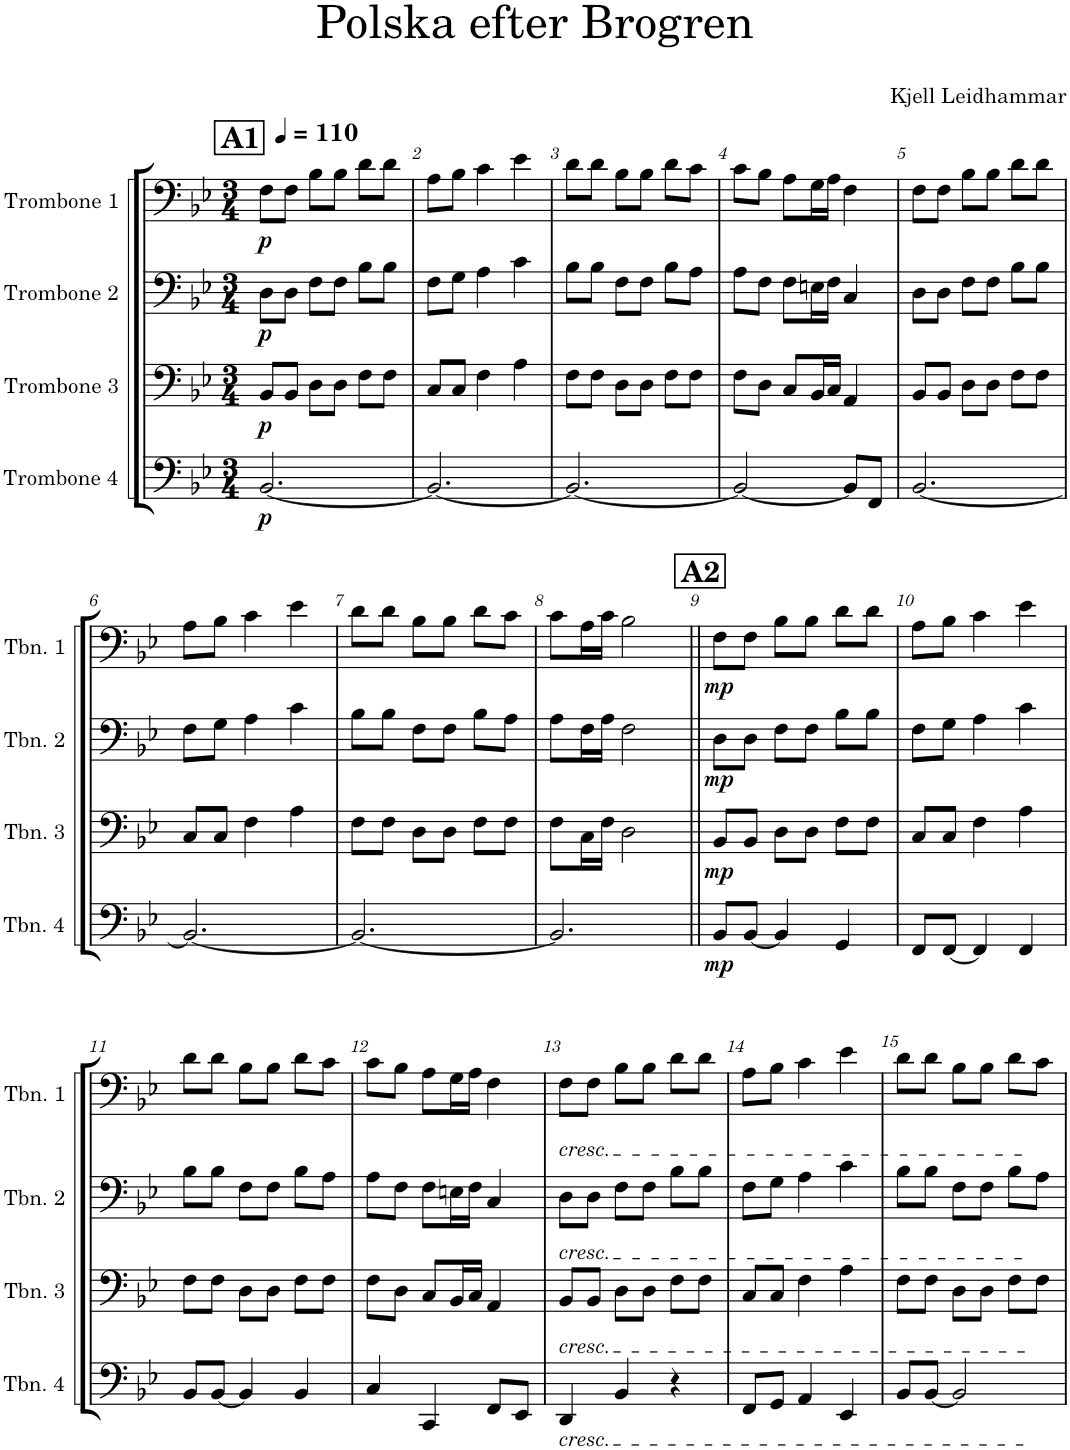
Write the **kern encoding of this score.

**kern	**dynam	**kern	**dynam	**kern	**dynam	**kern	**dynam
*part4	*part4	*part3	*part3	*part2	*part2	*part1	*part1
*staff4	*staff4	*staff3	*staff3	*staff2	*staff2	*staff1	*staff1
*I"Trombone 4	*	*I"Trombone 3	*	*I"Trombone 2	*	*I"Trombone 1	*
*I'Tbn. 4	*	*I'Tbn. 3	*	*I'Tbn. 2	*	*I'Tbn. 1	*
*clefF4	*	*clefF4	*	*clefF4	*	*clefF4	*
*k[b-e-]	*	*k[b-e-]	*	*k[b-e-]	*	*k[b-e-]	*
*M3/4	*	*M3/4	*	*M3/4	*	*M3/4	*
*MM110	*	*MM110	*	*MM110	*	*MM110	*
!!LO:REH:place=s1:a:B:cj:fs=14:t=A1
=1	=1	=1	=1	=1	=1	=1	=1
!	!LO:DY:b	!	!LO:DY:b	!	!LO:DY:b	!	!LO:DY:b
[2.BB-/	p	8BB-/L	p	8D\L	p	8F\L	p
.	.	8BB-/J	.	8D\J	.	8F\J	.
.	.	8D\L	.	8F\L	.	8B-\L	.
.	.	8D\J	.	8F\J	.	8B-\J	.
.	.	8F\L	.	8B-\L	.	8d\L	.
.	.	8F\J	.	8B-\J	.	8d\J	.
=2	=2	=2	=2	=2	=2	=2	=2
2.BB-/_	.	8C/L	.	8F\L	.	8A\L	.
.	.	8C/J	.	8G\J	.	8B-\J	.
.	.	4F\	.	4A\	.	4c\	.
.	.	4A\	.	4c\	.	4e-\	.
=3	=3	=3	=3	=3	=3	=3	=3
2.BB-/_	.	8F\L	.	8B-\L	.	8d\L	.
.	.	8F\J	.	8B-\J	.	8d\J	.
.	.	8D\L	.	8F\L	.	8B-\L	.
.	.	8D\J	.	8F\J	.	8B-\J	.
.	.	8F\L	.	8B-\L	.	8d\L	.
.	.	8F\J	.	8A\J	.	8c\J	.
=4	=4	=4	=4	=4	=4	=4	=4
2BB-/_	.	8F\L	.	8A\L	.	8c\L	.
.	.	8D\J	.	8F\J	.	8B-\J	.
.	.	8C/L	.	8F\L	.	8A\L	.
.	.	16BB-/L	.	16En\L	.	16G\L	.
.	.	16C/JJ	.	16F\JJ	.	16A\JJ	.
8BB-/L]	.	4AA/	.	4C/	.	4F\	.
8FF/J	.	.	.	.	.	.	.
=5	=5	=5	=5	=5	=5	=5	=5
[2.BB-/	.	8BB-/L	.	8D\L	.	8F\L	.
.	.	8BB-/J	.	8D\J	.	8F\J	.
.	.	8D\L	.	8F\L	.	8B-\L	.
.	.	8D\J	.	8F\J	.	8B-\J	.
.	.	8F\L	.	8B-\L	.	8d\L	.
.	.	8F\J	.	8B-\J	.	8d\J	.
!!LO:LB:g=z
=6	=6	=6	=6	=6	=6	=6	=6
2.BB-/_	.	8C/L	.	8F\L	.	8A\L	.
.	.	8C/J	.	8G\J	.	8B-\J	.
.	.	4F\	.	4A\	.	4c\	.
.	.	4A\	.	4c\	.	4e-\	.
=7	=7	=7	=7	=7	=7	=7	=7
2.BB-/_	.	8F\L	.	8B-\L	.	8d\L	.
.	.	8F\J	.	8B-\J	.	8d\J	.
.	.	8D\L	.	8F\L	.	8B-\L	.
.	.	8D\J	.	8F\J	.	8B-\J	.
.	.	8F\L	.	8B-\L	.	8d\L	.
.	.	8F\J	.	8A\J	.	8c\J	.
=8	=8	=8	=8	=8	=8	=8	=8
2.BB-/]	.	8F\L	.	8A\L	.	8c\L	.
.	.	16C\L	.	16F\L	.	16A\L	.
.	.	16F\JJ	.	16A\JJ	.	16c\JJ	.
.	.	2D\	.	2F\	.	2B-\	.
!!LO:REH:place=s1:a:B:cj:fs=14:t=A2
=9||	=9||	=9||	=9||	=9||	=9||	=9||	=9||
!	!LO:DY:b	!	!LO:DY:b	!	!LO:DY:b	!	!LO:DY:b
8BB-/L	mp	8BB-/L	mp	8D\L	mp	8F\L	mp
[8BB-/J	.	8BB-/J	.	8D\J	.	8F\J	.
4BB-/]	.	8D\L	.	8F\L	.	8B-\L	.
.	.	8D\J	.	8F\J	.	8B-\J	.
4GG/	.	8F\L	.	8B-\L	.	8d\L	.
.	.	8F\J	.	8B-\J	.	8d\J	.
=10	=10	=10	=10	=10	=10	=10	=10
8FF/L	.	8C/L	.	8F\L	.	8A\L	.
[8FF/J	.	8C/J	.	8G\J	.	8B-\J	.
4FF/]	.	4F\	.	4A\	.	4c\	.
4FF/	.	4A\	.	4c\	.	4e-\	.
!!LO:LB:g=z
=11	=11	=11	=11	=11	=11	=11	=11
8BB-/L	.	8F\L	.	8B-\L	.	8d\L	.
[8BB-/J	.	8F\J	.	8B-\J	.	8d\J	.
4BB-/]	.	8D\L	.	8F\L	.	8B-\L	.
.	.	8D\J	.	8F\J	.	8B-\J	.
4BB-/	.	8F\L	.	8B-\L	.	8d\L	.
.	.	8F\J	.	8A\J	.	8c\J	.
=12	=12	=12	=12	=12	=12	=12	=12
4C/	.	8F\L	.	8A\L	.	8c\L	.
.	.	8D\J	.	8F\J	.	8B-\J	.
4CC/	.	8C/L	.	8F\L	.	8A\L	.
.	.	16BB-/L	.	16En\L	.	16G\L	.
.	.	16C/JJ	.	16F\JJ	.	16A\JJ	.
8FF/L	.	4AA/	.	4C/	.	4F\	.
8EE-/J	.	.	.	.	.	.	.
=13	=13	=13	=13	=13	=13	=13	=13
!	!	!	!	!	!	!LO:TX:b:i:t=cresc.	!
!	!	!	!	!LO:TX:b:i:t=cresc.	!	!	!
!	!	!LO:TX:b:i:t=cresc.	!	!	!	!	!
!LO:TX:b:i:t=cresc.	!	!	!	!	!	!	!
4DD/	.	8BB-/L	.	8D\L	.	8F\L	.
.	.	8BB-/J	.	8D\J	.	8F\J	.
4BB-/	.	8D\L	.	8F\L	.	8B-\L	.
.	.	8D\J	.	8F\J	.	8B-\J	.
4r	.	8F\L	.	8B-\L	.	8d\L	.
.	.	8F\J	.	8B-\J	.	8d\J	.
=14	=14	=14	=14	=14	=14	=14	=14
8FF/L	.	8C/L	.	8F\L	.	8A\L	.
8GG/J	.	8C/J	.	8G\J	.	8B-\J	.
4AA/	.	4F\	.	4A\	.	4c\	.
4EE-/	.	4A\	.	4c\	.	4e-\	.
=15	=15	=15	=15	=15	=15	=15	=15
8BB-/L	.	8F\L	.	8B-\L	.	8d\L	.
[8BB-/J	.	8F\J	.	8B-\J	.	8d\J	.
2BB-/]	.	8D\L	.	8F\L	.	8B-\L	.
.	.	8D\J	.	8F\J	.	8B-\J	.
.	.	8F\L	.	8B-\L	.	8d\L	.
.	.	8F\J	.	8A\J	.	8c\J	.
=	=	=	=	=	=	=	=
*-	*-	*-	*-	*-	*-	*-	*-
